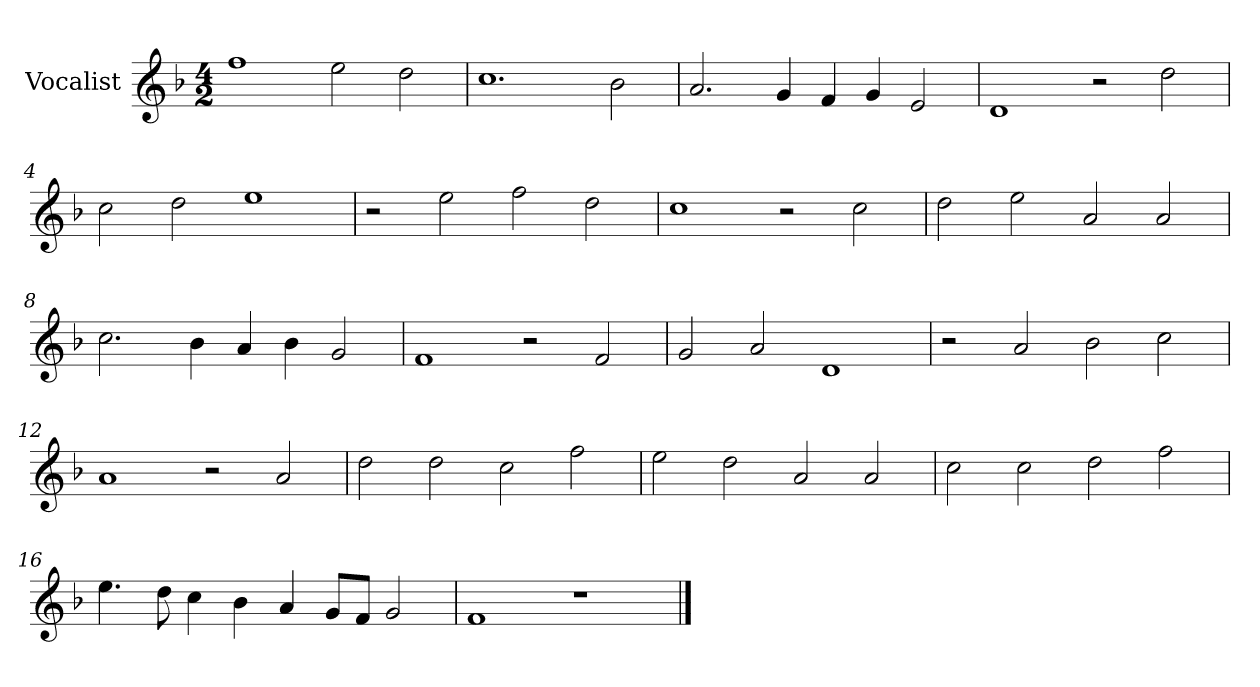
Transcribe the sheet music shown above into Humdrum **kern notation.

**kern
*part1
*staff1
*I"Vocalist
*k[b-]
*F:
*M4/2
=
1ff
2ee
2dd
=1
1.cc
2b-
=2
2.a
4g
4f
4g
2e
=3
1d
2r
2dd
=4
2cc
2dd
1ee
=5
2r
2ee
2ff
2dd
=6
1cc
2r
2cc
=7
2dd
2ee
2a
2a
=8
2.cc
4b-
4a
4b-
2g
=9
1f
2r
2f
=10
2g
2a
1d
=11
2r
2a
2b-
2cc
=12
1a
2r
2a
=13
2dd
2dd
2cc
2ff
=14
2ee
2dd
2a
2a
=15
2cc
2cc
2dd
2ff
=16
4.ee
8dd
4cc
4b-
4a
8gL
8fJ
2g
=17
1f
1r
==
*-
